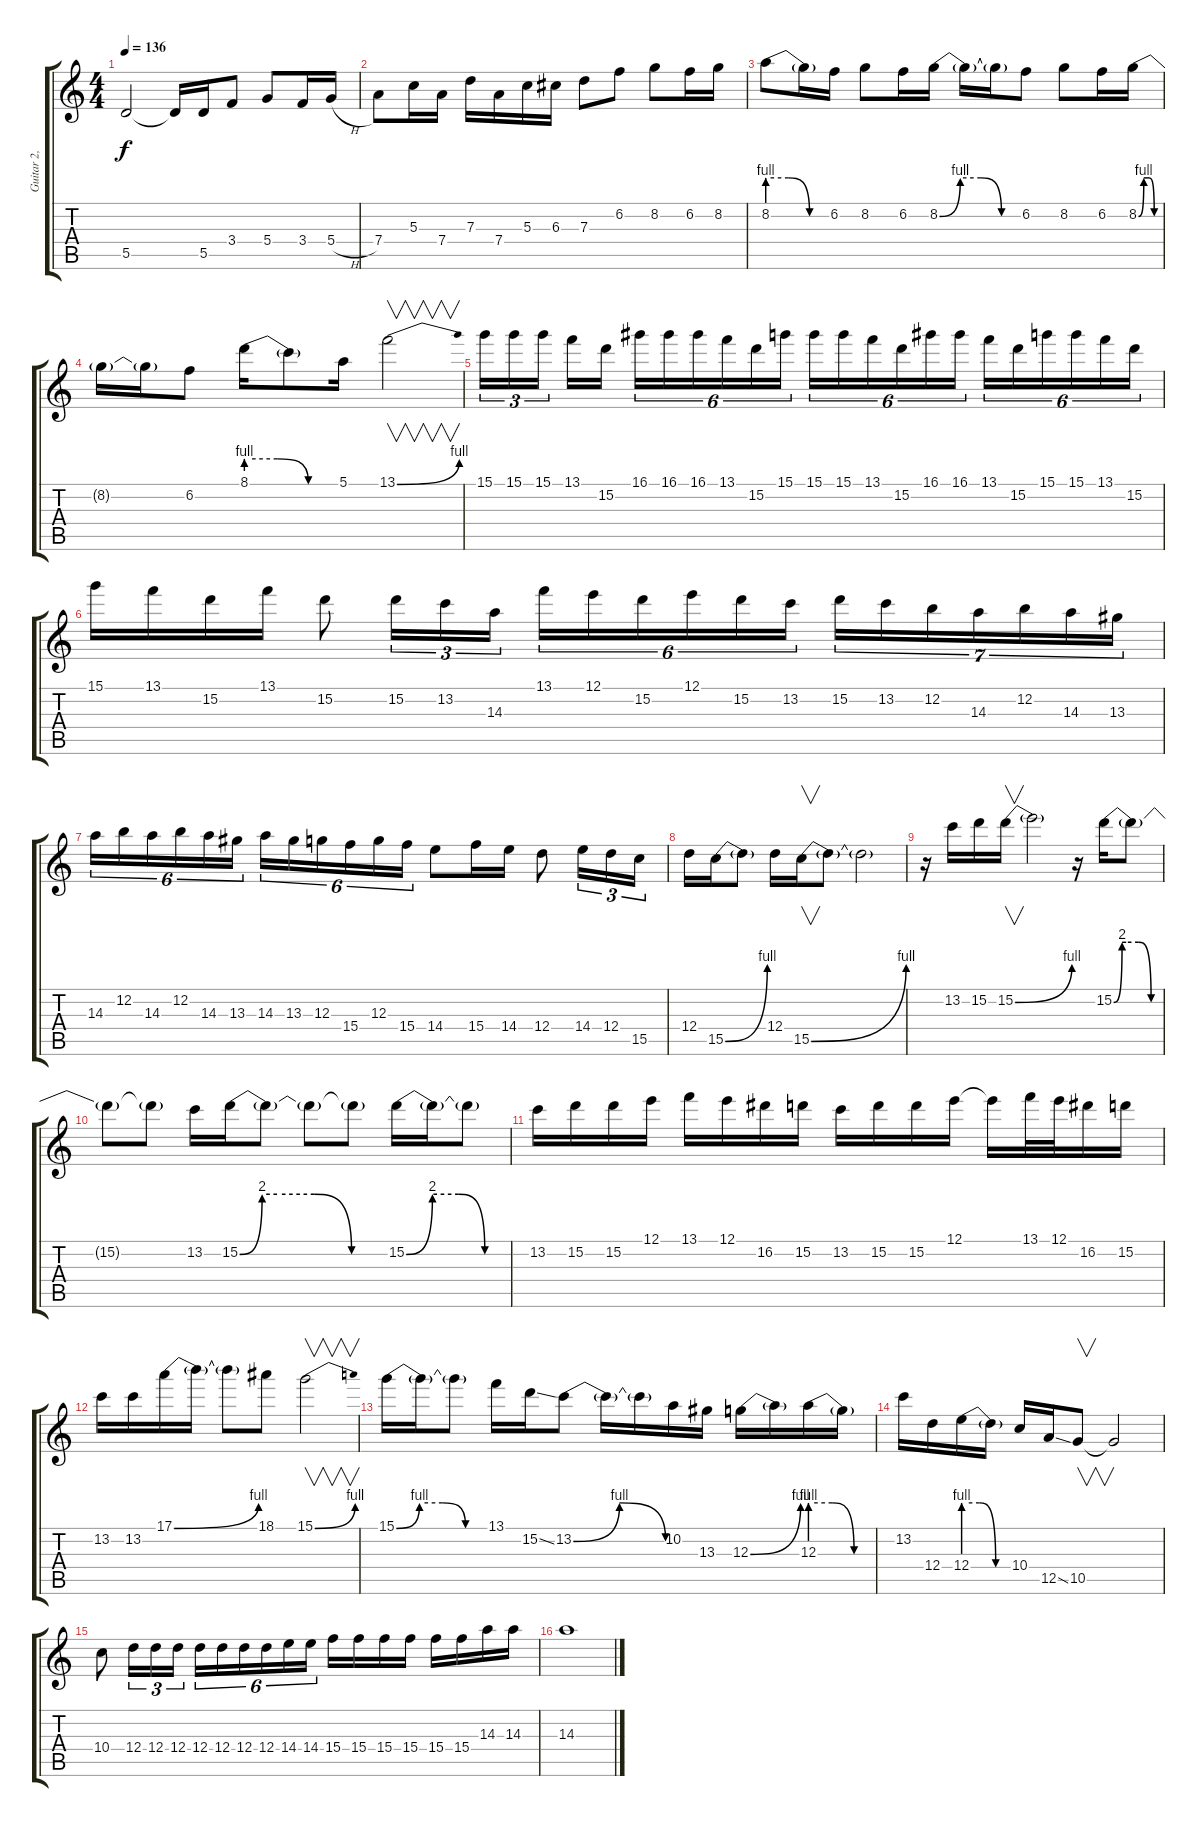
\track ("Guitar 2, Dime" "Guitar 2, ") {instrument distortionguitar}
\staff {score tabs}
\tuning (E4 B3 G3 D3 A2 D2) {hide}
\ts (4 4)
\tempo 136
\clef g2
\ks c
5.5.2{dy f} 5.5{t}.16 5.5.16 3.4.8 5.4.8 3.4.16 5.4{h}.16 |
7.4.8 5.3.16 7.4.16 7.3.16 7.4.16 5.3.16 6.3.16 7.3.8 6.2.8 8.2.8 6.2.16 8.2.16 |
8.2{be (custom 0 4 20 4 40 0 60 0)}.8 8.2{t}.16 6.2.16 8.2.8 6.2.16 8.2{be (custom 0 0 15 4 30 4 45 0 60 0)}.16 8.2{t}.16 8.2{t}.16 6.2.8 8.2.8 6.2.16 8.2{be (custom 0 0 15 4 30 4 45 0 60 0)}.16 |
8.2{t}.16 8.2{t}.16 6.2.8 8.1{be (custom 0 4 20 4 40 0 60 0)}.16 8.1{t}.8 5.1.16 13.1{be (bend 0 0 60 4)}.2{v} |
15.1.16{tu (3 2)} 15.1.16{tu (3 2)} 15.1.16{tu (3 2)} 13.1.16 15.2.16 16.1.16{tu (6 4)} 16.1.16{tu (6 4)} 16.1.16{tu (6 4)} 13.1.16{tu (6 4)} 15.2.16{tu (6 4)} 15.1.16{tu (6 4)} 15.1.16{tu (6 4)} 15.1.16{tu (6 4)} 13.1.16{tu (6 4)} 15.2.16{tu (6 4)} 16.1.16{tu (6 4)} 16.1.16{tu (6 4)} 13.1.16{tu (6 4)} 15.2.16{tu (6 4)} 15.1.16{tu (6 4)} 15.1.16{tu (6 4)} 13.1.16{tu (6 4)} 15.2.16{tu (6 4)} |
15.1.16 13.1.16 15.2.16 13.1.16 15.2.8 15.2.16{tu (3 2)} 13.2.16{tu (3 2)} 14.3.16{tu (3 2)} 13.1.16{tu (6 4)} 12.1.16{tu (6 4)} 15.2.16{tu (6 4)} 12.1.16{tu (6 4)} 15.2.16{tu (6 4)} 13.2.16{tu (6 4)} 15.2.16{tu (7 4)} 13.2.16{tu (7 4)} 12.2.16{tu (7 4)} 14.3.16{tu (7 4)} 12.2.16{tu (7 4)} 14.3.16{tu (7 4)} 13.3.16{tu (7 4)} |
14.3.16{tu (6 4)} 12.2.16{tu (6 4)} 14.3.16{tu (6 4)} 12.2.16{tu (6 4)} 14.3.16{tu (6 4)} 13.3.16{tu (6 4)} 14.3.16{tu (6 4)} 13.3.16{tu (6 4)} 12.3.16{tu (6 4)} 15.4.16{tu (6 4)} 12.3.16{tu (6 4)} 15.4.16{tu (6 4)} 14.4.8 15.4.16 14.4.16 12.4.8 14.4.16{tu (3 2)} 12.4.16{tu (3 2)} 15.5.16{tu (3 2)} |
12.4.16 15.5{be (bend 0 0 60 4)}.16 15.5{t}.8 12.4.16 15.5{be (bend 0 0 60 4)}.16{v} 15.5{t}.8 15.5{t}.2 |
r.16 13.2.16 15.2.16 15.2{be (bend 0 0 60 4)}.16{v} 15.2{t}.2 r.16 15.2{be (custom 0 0 10 8 15 8 30 8 45 0 60 0)}.16 15.2{t}.8 |
15.2{t}.8 15.2{t}.8 13.2.16 15.2{be (custom 0 0 9 8 15 8 30 8 45 0 60 0)}.16 15.2{t}.8 15.2{t}.8 15.2{t}.8 15.2{be (custom 0 0 15 8 30 8 45 0 60 0)}.16 15.2{t}.16 15.2{t}.8 |
13.2.16 15.2.16 15.2.16 12.1.16 13.1.16 12.1.16 16.2.16 15.2.16 13.2.16 15.2.16 15.2.16 12.1.16 12.1{t}.16 13.1.32 12.1.32 16.2.16 15.2.16 |
13.2.16 13.2.16 17.1{be (bend 0 0 60 4)}.16 17.1{t}.16 17.1{t}.8 18.1.8 15.1{be (bend 0 0 60 4)}.2{v} |
15.1{be (custom 0 0 15 4 30 4 45 0 60 0)}.16 15.1{t}.16 15.1{t}.8 13.1.16 15.2{ss}.16 13.2{be (bendrelease 0 0 25 4 40 4 60 0)}.8 13.2{t}.16 13.2{t}.16 10.2.16 13.3.16 12.3{be (bend 0 0 60 4)}.16 12.3{t}.16 12.3{be (custom 0 4 20 4 40 0 60 0)}.16 12.3{t}.16 |
13.2.16 12.4.16 12.4{be (custom 0 4 20 4 40 0 60 0)}.16 12.4{t}.16 10.4.16 12.5{ss}.16 10.5.8{v} 10.5{t}.2 |
10.4.8 12.4.16{tu (3 2)} 12.4.16{tu (3 2)} 12.4.16{tu (3 2)} 12.4.16{tu (6 4)} 12.4.16{tu (6 4)} 12.4.16{tu (6 4)} 12.4.16{tu (6 4)} 14.4.16{tu (6 4)} 14.4.16{tu (6 4)} 15.4.16 15.4.16 15.4.16 15.4.16 15.4.16 15.4.16 14.3.16 14.3.16 |
14.3.1
